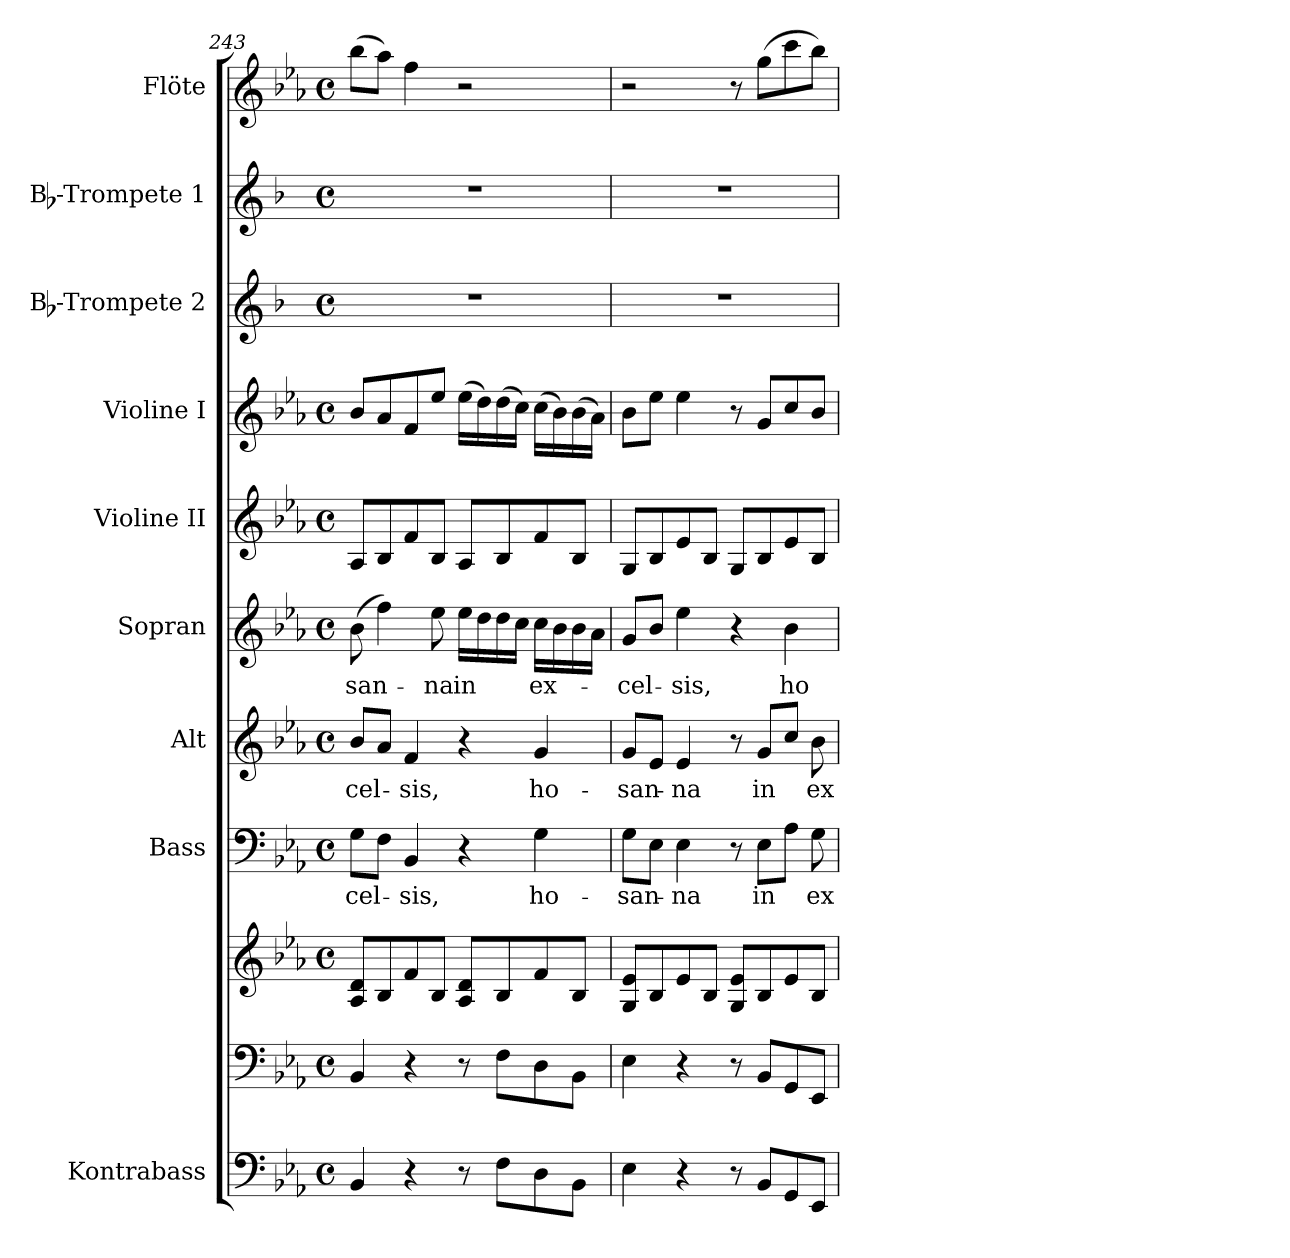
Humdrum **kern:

**kern	**kern	**kern	**kern	**text	**kern	**text	**kern	**text	**kern	**kern	**kern	**kern	**kern
*part10	*part9	*part9	*part8	*part8	*part7	*part7	*part6	*part6	*part5	*part4	*part3	*part2	*part1
*staff11	*staff10	*staff9	*staff8	*staff8	*staff7	*staff7	*staff6	*staff6	*staff5	*staff4	*staff3	*staff2	*staff1
*I"Kontrabass	*	*	*I"Bass	*	*I"Alt	*	*I"Sopran	*	*I"Violine II	*I"Violine I	*I"Bb-Trompete 2	*I"Bb-Trompete 1	*I"Flöte
*I'Kb.	*	*	*I'B.	*	*I'A.	*	*I'S.	*	*I'Vl. II	*I'Vl. I	*I'Bb Trp. 2	*I'Bb Trp. 1	*I'Fl.
*clefF4	*clefF4	*clefG2	*clefF4	*	*clefG2	*	*clefG2	*	*clefG2	*clefG2	*clefG2	*clefG2	*clefG2
*ITrd7c12	*	*	*	*	*	*	*	*	*	*	*ITrd1c2	*ITrd1c2	*
*k[b-e-a-]	*k[b-e-a-]	*k[b-e-a-]	*k[b-e-a-]	*	*k[b-e-a-]	*	*k[b-e-a-]	*	*k[b-e-a-]	*k[b-e-a-]	*k[b-e-a-]	*k[b-e-a-]	*k[b-e-a-]
*E-:	*E-:	*E-:	*E-:	*	*E-:	*	*E-:	*	*E-:	*E-:	*E-:	*E-:	*E-:
*M4/4	*M4/4	*M4/4	*M4/4	*	*M4/4	*	*M4/4	*	*M4/4	*M4/4	*M4/4	*M4/4	*M4/4
*met(c)	*met(c)	*met(c)	*met(c)	*	*met(c)	*	*met(c)	*	*met(c)	*met(c)	*met(c)	*met(c)	*met(c)
=243	=243	=243	=243	=243	=243	=243	=243	=243	=243	=243	=243	=243	=243
!	!	!	!	!LO:LY:b	!	!LO:LY:b	!	!LO:LY:b	!	!	!	!	!
4BBB-/	4BB-/	8A-/ 8d/L	8G\L	-cel-	8b-/L	-cel-	(>8b-\	-san-	8A-/L	8b-/L	1r	1r	(>8bb-\L
.	.	8B-/	8F\J	.	8a-/J	.	4ff\)	.	8B-/	8a-/	.	.	8aa-\J)
!	!	!	!	!LO:LY:b	!	!LO:LY:b	!	!	!	!	!	!	!
4r	4r	8f/	4BB-/	-sis,	4f/	-sis,	.	.	8f/	8f/	.	.	4ff\
!	!	!	!	!	!	!	!	!LO:LY:b	!	!	!	!	!
.	.	8B-/J	.	.	.	.	8ee-\	-na	8B-/J	8ee-/J	.	.	.
!	!	!	!	!	!	!	!	!LO:LY:b	!	!	!	!	!
8r	8r	8A-/ 8d/L	4r	.	4r	.	16ee-\LL	in	8A-/L	(>16ee-\LL	.	.	2r
.	.	.	.	.	.	.	16dd\	.	.	16dd\)	.	.	.
8FF\L	8F\L	8B-/	.	.	.	.	16dd\	.	8B-/	(>16dd\	.	.	.
.	.	.	.	.	.	.	16cc\JJ	.	.	16cc\JJ)	.	.	.
!	!	!	!	!LO:LY:b	!	!LO:LY:b	!	!LO:LY:b	!	!	!	!	!
8DD\	8D\	8f/	4G\	ho-	4g/	ho-	16cc\LL	ex-	8f/	(>16cc\LL	.	.	.
.	.	.	.	.	.	.	16b-\	.	.	16b-\)	.	.	.
8BBB-\J	8BB-\J	8B-/J	.	.	.	.	16b-\	.	8B-/J	(>16b-\	.	.	.
.	.	.	.	.	.	.	16a-\JJ	.	.	16a-\JJ)	.	.	.
!!LO:PB:g=z
=244	=244	=244	=244	=244	=244	=244	=244	=244	=244	=244	=244	=244	=244
!	!	!	!	!LO:LY:b	!	!LO:LY:b	!	!LO:LY:b	!	!	!	!	!
4EE-\	4E-\	8G/ 8e-/L	8G\L	-san-	8g/L	-san-	8g/L	-cel-	8G/L	8b-\L	1r	1r	2r
.	.	8B-/	8E-\J	.	8e-/J	.	8b-/J	.	8B-/	8ee-\J	.	.	.
!	!	!	!	!LO:LY:b	!	!LO:LY:b	!	!LO:LY:b	!	!	!	!	!
4r	4r	8e-/	4E-\	-na	4e-/	-na	4ee-\	-sis,	8e-/	4ee-\	.	.	.
.	.	8B-/J	.	.	.	.	.	.	8B-/J	.	.	.	.
8r	8r	8G/ 8e-/L	8r	.	8r	.	4r	.	8G/L	8r	.	.	8r
!	!	!	!	!LO:LY:b	!	!LO:LY:b	!	!	!	!	!	!	!
8BBB-/L	8BB-/L	8B-/	8E-\L	in	8g/L	in	.	.	8B-/	8g/L	.	.	(>8gg\L
!	!	!	!	!	!	!	!	!LO:LY:b	!	!	!	!	!
8GGG/	8GG/	8e-/	8A-\J	.	8cc/J	.	4b-\	ho-	8e-/	8cc/	.	.	8ccc\
!	!	!	!	!LO:LY:b	!	!LO:LY:b	!	!	!	!	!	!	!
8EEE-/J	8EE-/J	8B-/J	8G\	ex-	8b-\	ex-	.	.	8B-/J	8b-/J	.	.	8bb-\J)
=	=	=	=	=	=	=	=	=	=	=	=	=	=
*-	*-	*-	*-	*-	*-	*-	*-	*-	*-	*-	*-	*-	*-
